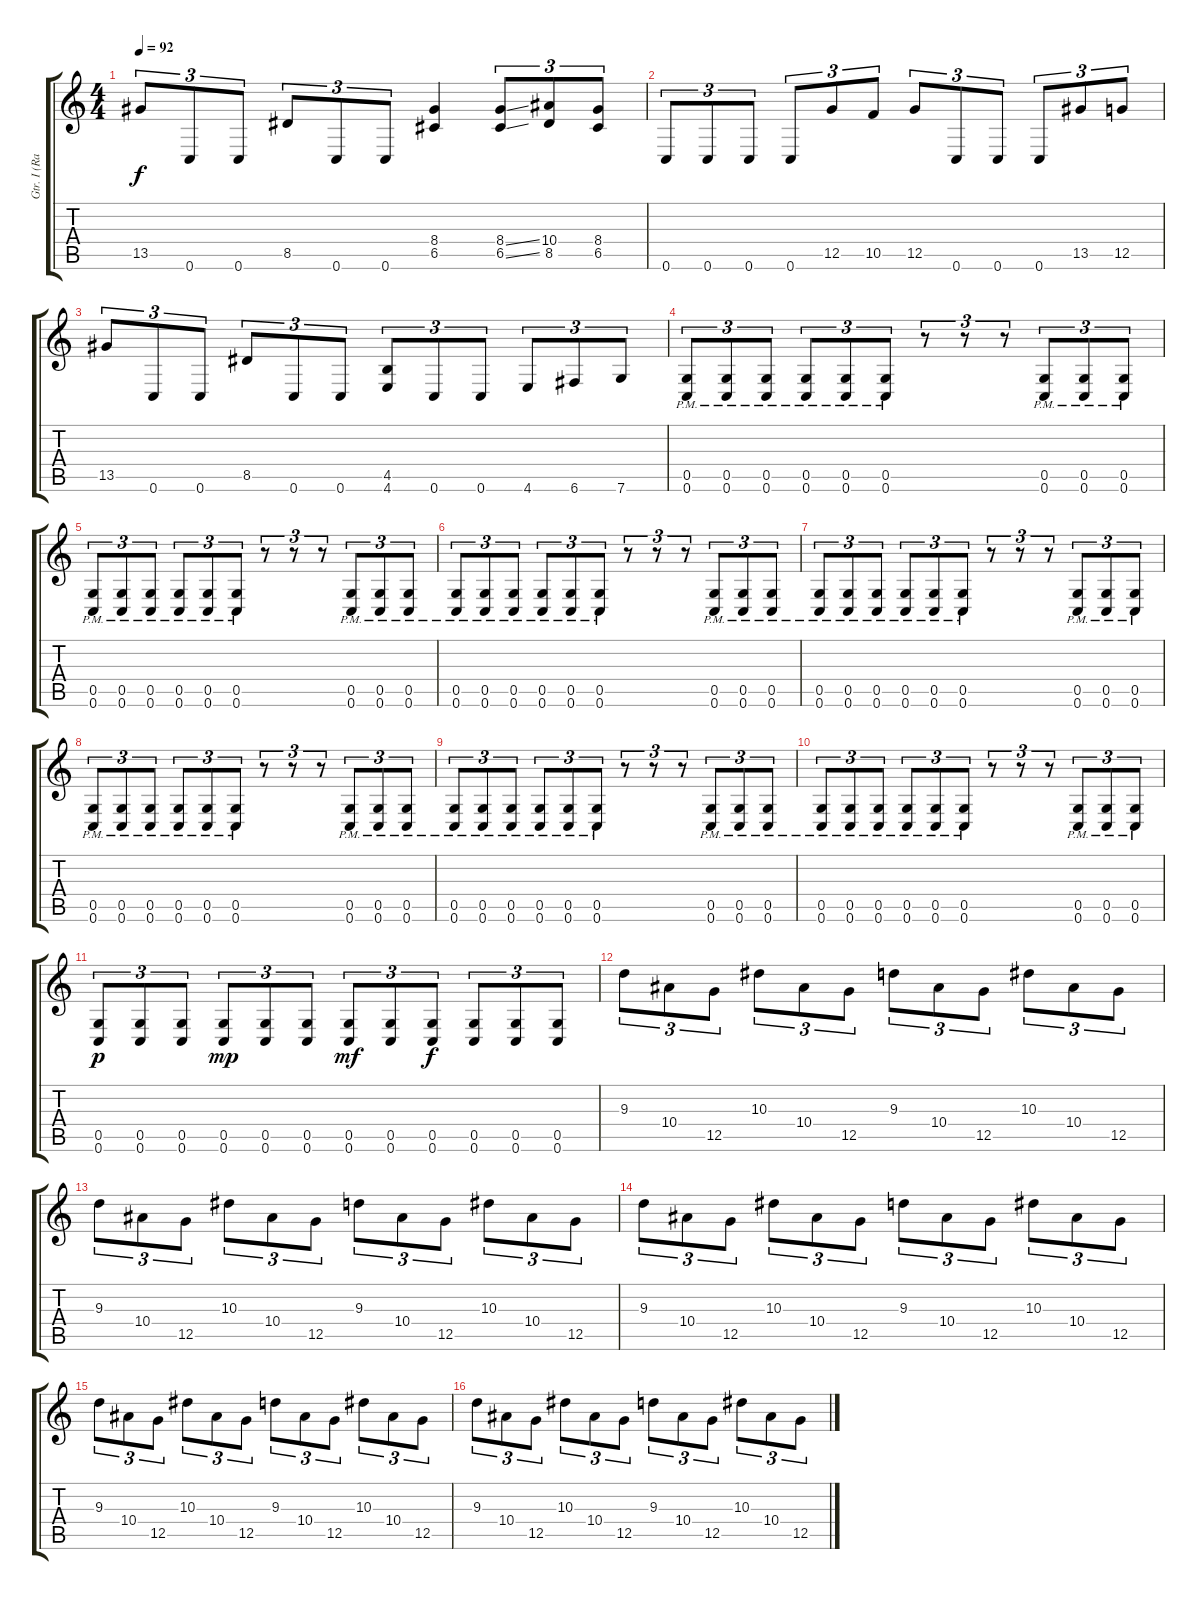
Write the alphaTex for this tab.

\track ("Gtr. I (Raivio)" "Gtr. I (Ra") {instrument distortionguitar}
\staff {score tabs}
\tuning (D4 A3 F3 C3 G2 C2) {hide}
\ts (4 4)
\tempo 92
\clef g2
\ks c
13.5.8{tu (3 2) dy f} 0.6.8{tu (3 2)} 0.6.8{tu (3 2)} 8.5.8{tu (3 2)} 0.6.8{tu (3 2)} 0.6.8{tu (3 2)} (8.4 6.5).4 (8.4{ss} 6.5{ss}).8{tu (3 2)} (10.4 8.5).8{tu (3 2)} (8.4 6.5).8{tu (3 2)} |
0.6.8{tu (3 2)} 0.6.8{tu (3 2)} 0.6.8{tu (3 2)} 0.6.8{tu (3 2)} 12.5.8{tu (3 2)} 10.5.8{tu (3 2)} 12.5.8{tu (3 2)} 0.6.8{tu (3 2)} 0.6.8{tu (3 2)} 0.6.8{tu (3 2)} 13.5.8{tu (3 2)} 12.5.8{tu (3 2)} |
13.5.8{tu (3 2)} 0.6.8{tu (3 2)} 0.6.8{tu (3 2)} 8.5.8{tu (3 2)} 0.6.8{tu (3 2)} 0.6.8{tu (3 2)} (4.5 4.6).8{tu (3 2)} 0.6.8{tu (3 2)} 0.6.8{tu (3 2)} 4.6.8{tu (3 2)} 6.6.8{tu (3 2)} 7.6.8{tu (3 2)} |
(0.5{pm} 0.6{pm}).8{tu (3 2)} (0.5{pm} 0.6{pm}).8{tu (3 2)} (0.5{pm} 0.6{pm}).8{tu (3 2)} (0.5{pm} 0.6{pm}).8{tu (3 2)} (0.5{pm} 0.6{pm}).8{tu (3 2)} (0.5{pm} 0.6{pm}).8{tu (3 2)} r.8{tu (3 2)} r.8{tu (3 2)} r.8{tu (3 2)} (0.5{pm} 0.6{pm}).8{tu (3 2)} (0.5{pm} 0.6{pm}).8{tu (3 2)} (0.5{pm} 0.6{pm}).8{tu (3 2)} |
(0.5{pm} 0.6{pm}).8{tu (3 2)} (0.5{pm} 0.6{pm}).8{tu (3 2)} (0.5{pm} 0.6{pm}).8{tu (3 2)} (0.5{pm} 0.6{pm}).8{tu (3 2)} (0.5{pm} 0.6{pm}).8{tu (3 2)} (0.5{pm} 0.6{pm}).8{tu (3 2)} r.8{tu (3 2)} r.8{tu (3 2)} r.8{tu (3 2)} (0.5{pm} 0.6{pm}).8{tu (3 2)} (0.5{pm} 0.6{pm}).8{tu (3 2)} (0.5{pm} 0.6{pm}).8{tu (3 2)} |
(0.5{pm} 0.6{pm}).8{tu (3 2)} (0.5{pm} 0.6{pm}).8{tu (3 2)} (0.5{pm} 0.6{pm}).8{tu (3 2)} (0.5{pm} 0.6{pm}).8{tu (3 2)} (0.5{pm} 0.6{pm}).8{tu (3 2)} (0.5{pm} 0.6{pm}).8{tu (3 2)} r.8{tu (3 2)} r.8{tu (3 2)} r.8{tu (3 2)} (0.5{pm} 0.6{pm}).8{tu (3 2)} (0.5{pm} 0.6{pm}).8{tu (3 2)} (0.5{pm} 0.6{pm}).8{tu (3 2)} |
(0.5{pm} 0.6{pm}).8{tu (3 2)} (0.5{pm} 0.6{pm}).8{tu (3 2)} (0.5{pm} 0.6{pm}).8{tu (3 2)} (0.5{pm} 0.6{pm}).8{tu (3 2)} (0.5{pm} 0.6{pm}).8{tu (3 2)} (0.5{pm} 0.6{pm}).8{tu (3 2)} r.8{tu (3 2)} r.8{tu (3 2)} r.8{tu (3 2)} (0.5{pm} 0.6{pm}).8{tu (3 2)} (0.5{pm} 0.6{pm}).8{tu (3 2)} (0.5{pm} 0.6{pm}).8{tu (3 2)} |
(0.5{pm} 0.6{pm}).8{tu (3 2)} (0.5{pm} 0.6{pm}).8{tu (3 2)} (0.5{pm} 0.6{pm}).8{tu (3 2)} (0.5{pm} 0.6{pm}).8{tu (3 2)} (0.5{pm} 0.6{pm}).8{tu (3 2)} (0.5{pm} 0.6{pm}).8{tu (3 2)} r.8{tu (3 2)} r.8{tu (3 2)} r.8{tu (3 2)} (0.5{pm} 0.6{pm}).8{tu (3 2)} (0.5{pm} 0.6{pm}).8{tu (3 2)} (0.5{pm} 0.6{pm}).8{tu (3 2)} |
(0.5{pm} 0.6{pm}).8{tu (3 2)} (0.5{pm} 0.6{pm}).8{tu (3 2)} (0.5{pm} 0.6{pm}).8{tu (3 2)} (0.5{pm} 0.6{pm}).8{tu (3 2)} (0.5{pm} 0.6{pm}).8{tu (3 2)} (0.5{pm} 0.6{pm}).8{tu (3 2)} r.8{tu (3 2)} r.8{tu (3 2)} r.8{tu (3 2)} (0.5{pm} 0.6{pm}).8{tu (3 2)} (0.5{pm} 0.6{pm}).8{tu (3 2)} (0.5{pm} 0.6{pm}).8{tu (3 2)} |
(0.5{pm} 0.6{pm}).8{tu (3 2)} (0.5{pm} 0.6{pm}).8{tu (3 2)} (0.5{pm} 0.6{pm}).8{tu (3 2)} (0.5{pm} 0.6{pm}).8{tu (3 2)} (0.5{pm} 0.6{pm}).8{tu (3 2)} (0.5{pm} 0.6{pm}).8{tu (3 2)} r.8{tu (3 2)} r.8{tu (3 2)} r.8{tu (3 2)} (0.5{pm} 0.6{pm}).8{tu (3 2)} (0.5{pm} 0.6{pm}).8{tu (3 2)} (0.5{pm} 0.6{pm}).8{tu (3 2)} |
(0.5 0.6).8{tu (3 2) dy p} (0.5 0.6).8{tu (3 2)} (0.5 0.6).8{tu (3 2)} (0.5 0.6).8{tu (3 2) dy mp} (0.5 0.6).8{tu (3 2)} (0.5 0.6).8{tu (3 2)} (0.5 0.6).8{tu (3 2) dy mf} (0.5 0.6).8{tu (3 2)} (0.5 0.6).8{tu (3 2) dy f} (0.5 0.6).8{tu (3 2)} (0.5 0.6).8{tu (3 2)} (0.5 0.6).8{tu (3 2)} |
9.3.8{tu (3 2)} 10.4.8{tu (3 2)} 12.5.8{tu (3 2)} 10.3.8{tu (3 2)} 10.4.8{tu (3 2)} 12.5.8{tu (3 2)} 9.3.8{tu (3 2)} 10.4.8{tu (3 2)} 12.5.8{tu (3 2)} 10.3.8{tu (3 2)} 10.4.8{tu (3 2)} 12.5.8{tu (3 2)} |
9.3.8{tu (3 2)} 10.4.8{tu (3 2)} 12.5.8{tu (3 2)} 10.3.8{tu (3 2)} 10.4.8{tu (3 2)} 12.5.8{tu (3 2)} 9.3.8{tu (3 2)} 10.4.8{tu (3 2)} 12.5.8{tu (3 2)} 10.3.8{tu (3 2)} 10.4.8{tu (3 2)} 12.5.8{tu (3 2)} |
9.3.8{tu (3 2)} 10.4.8{tu (3 2)} 12.5.8{tu (3 2)} 10.3.8{tu (3 2)} 10.4.8{tu (3 2)} 12.5.8{tu (3 2)} 9.3.8{tu (3 2)} 10.4.8{tu (3 2)} 12.5.8{tu (3 2)} 10.3.8{tu (3 2)} 10.4.8{tu (3 2)} 12.5.8{tu (3 2)} |
9.3.8{tu (3 2)} 10.4.8{tu (3 2)} 12.5.8{tu (3 2)} 10.3.8{tu (3 2)} 10.4.8{tu (3 2)} 12.5.8{tu (3 2)} 9.3.8{tu (3 2)} 10.4.8{tu (3 2)} 12.5.8{tu (3 2)} 10.3.8{tu (3 2)} 10.4.8{tu (3 2)} 12.5.8{tu (3 2)} |
9.3.8{tu (3 2)} 10.4.8{tu (3 2)} 12.5.8{tu (3 2)} 10.3.8{tu (3 2)} 10.4.8{tu (3 2)} 12.5.8{tu (3 2)} 9.3.8{tu (3 2)} 10.4.8{tu (3 2)} 12.5.8{tu (3 2)} 10.3.8{tu (3 2)} 10.4.8{tu (3 2)} 12.5.8{tu (3 2)}
